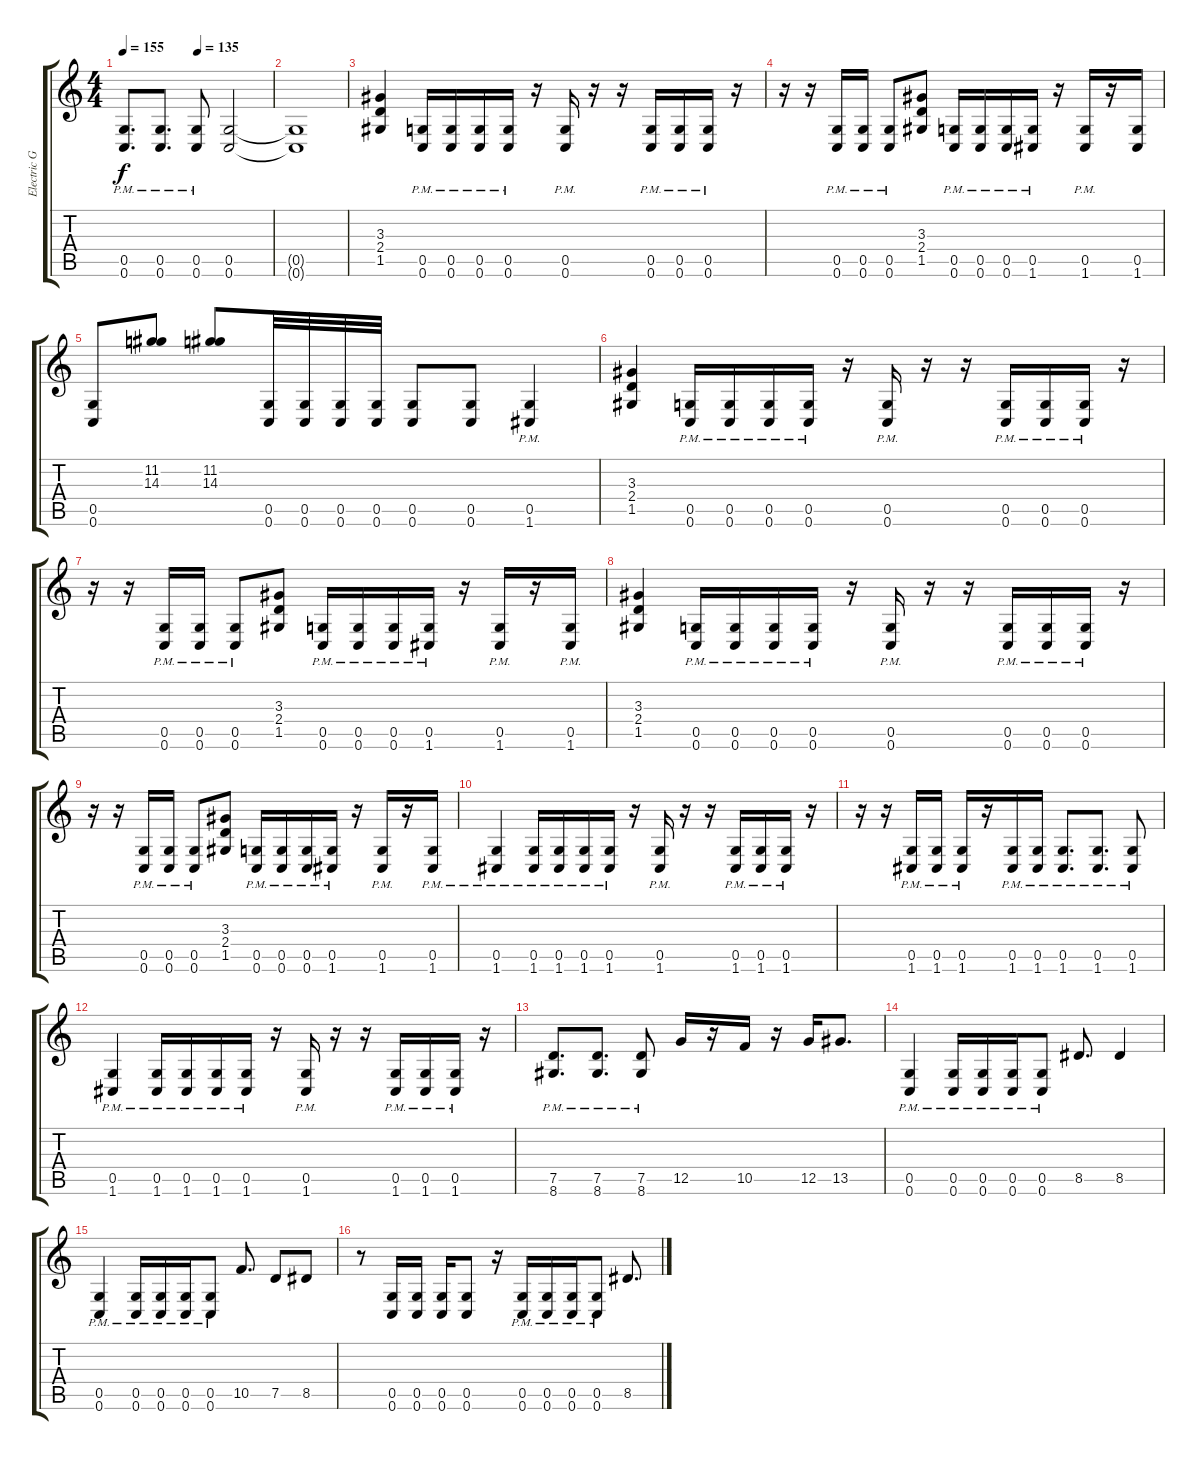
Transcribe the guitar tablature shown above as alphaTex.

\track ("Electric Guitar" "Electric G") {instrument distortionguitar}
\staff {score tabs}
\tuning (D4 A3 F3 C3 G2 C2) {hide}
\ts (4 4)
\tempo 155
\tempo (135 0.5)
\clef g2
\ks c
(0.5{pm} 0.6{pm}).8{d dy f} (0.5{pm} 0.6{pm}).8{d} (0.5{pm} 0.6{pm}).8 (0.5 0.6).2 |
(0.5{t} 0.6{t}).1 |
(3.3 2.4 1.5).4 (0.5{pm} 0.6{pm}).16 (0.5{pm} 0.6{pm}).16 (0.5{pm} 0.6{pm}).16 (0.5{pm} 0.6{pm}).16 r.16 (0.5{pm} 0.6{pm}).16 r.16 r.16 (0.5{pm} 0.6{pm}).16 (0.5{pm} 0.6{pm}).16 (0.5{pm} 0.6{pm}).16 r.16 |
r.16 r.16 (0.5{pm} 0.6{pm}).16 (0.5{pm} 0.6{pm}).16 (0.5{pm} 0.6{pm}).8 (3.3 2.4 1.5).8 (0.5{pm} 0.6{pm}).16 (0.5{pm} 0.6{pm}).16 (0.5{pm} 0.6{pm}).16 (0.5{pm} 1.6{pm}).16 r.16 (0.5{pm} 1.6{pm}).16 r.16 (0.5 1.6).16 |
(0.5 0.6).8 (11.2 14.3).8 (11.2 14.3).8 (0.5 0.6).32 (0.5 0.6).32 (0.5 0.6).32 (0.5 0.6).32 (0.5 0.6).8 (0.5 0.6).8 (0.5{pm} 1.6{pm}).4 |
(3.3 2.4 1.5).4 (0.5{pm} 0.6{pm}).16 (0.5{pm} 0.6{pm}).16 (0.5{pm} 0.6{pm}).16 (0.5{pm} 0.6{pm}).16 r.16 (0.5{pm} 0.6{pm}).16 r.16 r.16 (0.5{pm} 0.6{pm}).16 (0.5{pm} 0.6{pm}).16 (0.5{pm} 0.6{pm}).16 r.16 |
r.16 r.16 (0.5{pm} 0.6{pm}).16 (0.5{pm} 0.6{pm}).16 (0.5{pm} 0.6{pm}).8 (3.3 2.4 1.5).8 (0.5{pm} 0.6{pm}).16 (0.5{pm} 0.6{pm}).16 (0.5{pm} 0.6{pm}).16 (0.5{pm} 1.6{pm}).16 r.16 (0.5{pm} 1.6{pm}).16 r.16 (0.5{pm} 1.6{pm}).16 |
(3.3 2.4 1.5).4 (0.5{pm} 0.6{pm}).16 (0.5{pm} 0.6{pm}).16 (0.5{pm} 0.6{pm}).16 (0.5{pm} 0.6{pm}).16 r.16 (0.5{pm} 0.6{pm}).16 r.16 r.16 (0.5{pm} 0.6{pm}).16 (0.5{pm} 0.6{pm}).16 (0.5{pm} 0.6{pm}).16 r.16 |
r.16 r.16 (0.5{pm} 0.6{pm}).16 (0.5{pm} 0.6{pm}).16 (0.5{pm} 0.6{pm}).8 (3.3 2.4 1.5).8 (0.5{pm} 0.6{pm}).16 (0.5{pm} 0.6{pm}).16 (0.5{pm} 0.6{pm}).16 (0.5{pm} 1.6{pm}).16 r.16 (0.5{pm} 1.6{pm}).16 r.16 (0.5{pm} 1.6{pm}).16 |
(0.5{pm} 1.6{pm}).4 (0.5{pm} 1.6{pm}).16 (0.5{pm} 1.6{pm}).16 (0.5{pm} 1.6{pm}).16 (0.5{pm} 1.6{pm}).16 r.16 (0.5{pm} 1.6{pm}).16 r.16 r.16 (0.5{pm} 1.6{pm}).16 (0.5{pm} 1.6{pm}).16 (0.5{pm} 1.6{pm}).16 r.16 |
r.16 r.16 (0.5{pm} 1.6{pm}).16 (0.5{pm} 1.6{pm}).16 (0.5{pm} 1.6{pm}).16 r.16 (0.5{pm} 1.6{pm}).16 (0.5{pm} 1.6{pm}).16 (0.5{pm} 1.6{pm}).8{d} (0.5{pm} 1.6{pm}).8{d} (0.5{pm} 1.6{pm}).8 |
(0.5{pm} 1.6{pm}).4 (0.5{pm} 1.6{pm}).16 (0.5{pm} 1.6{pm}).16 (0.5{pm} 1.6{pm}).16 (0.5{pm} 1.6{pm}).16 r.16 (0.5{pm} 1.6{pm}).16 r.16 r.16 (0.5{pm} 1.6{pm}).16 (0.5{pm} 1.6{pm}).16 (0.5{pm} 1.6{pm}).16 r.16 |
(7.5{pm} 8.6{pm}).8{d} (7.5{pm} 8.6{pm}).8{d} (7.5{pm} 8.6{pm}).8 12.5.16 r.16 10.5.16 r.16 12.5.16 13.5.8{d} |
(0.5{pm} 0.6{pm}).4 (0.5{pm} 0.6{pm}).16 (0.5{pm} 0.6{pm}).16 (0.5{pm} 0.6{pm}).16 (0.5{pm} 0.6{pm}).8 8.5.8{d} 8.5.4 |
(0.5{pm} 0.6{pm}).4 (0.5{pm} 0.6{pm}).16 (0.5{pm} 0.6{pm}).16 (0.5{pm} 0.6{pm}).16 (0.5{pm} 0.6{pm}).8 10.5.8{d} 7.5.8 8.5.8 |
r.8 (0.5 0.6).16 (0.5 0.6).16 (0.5 0.6).16 (0.5 0.6).8 r.16 (0.5{pm} 0.6{pm}).16 (0.5{pm} 0.6{pm}).16 (0.5{pm} 0.6{pm}).16 (0.5{pm} 0.6{pm}).8 8.5.8{d}
